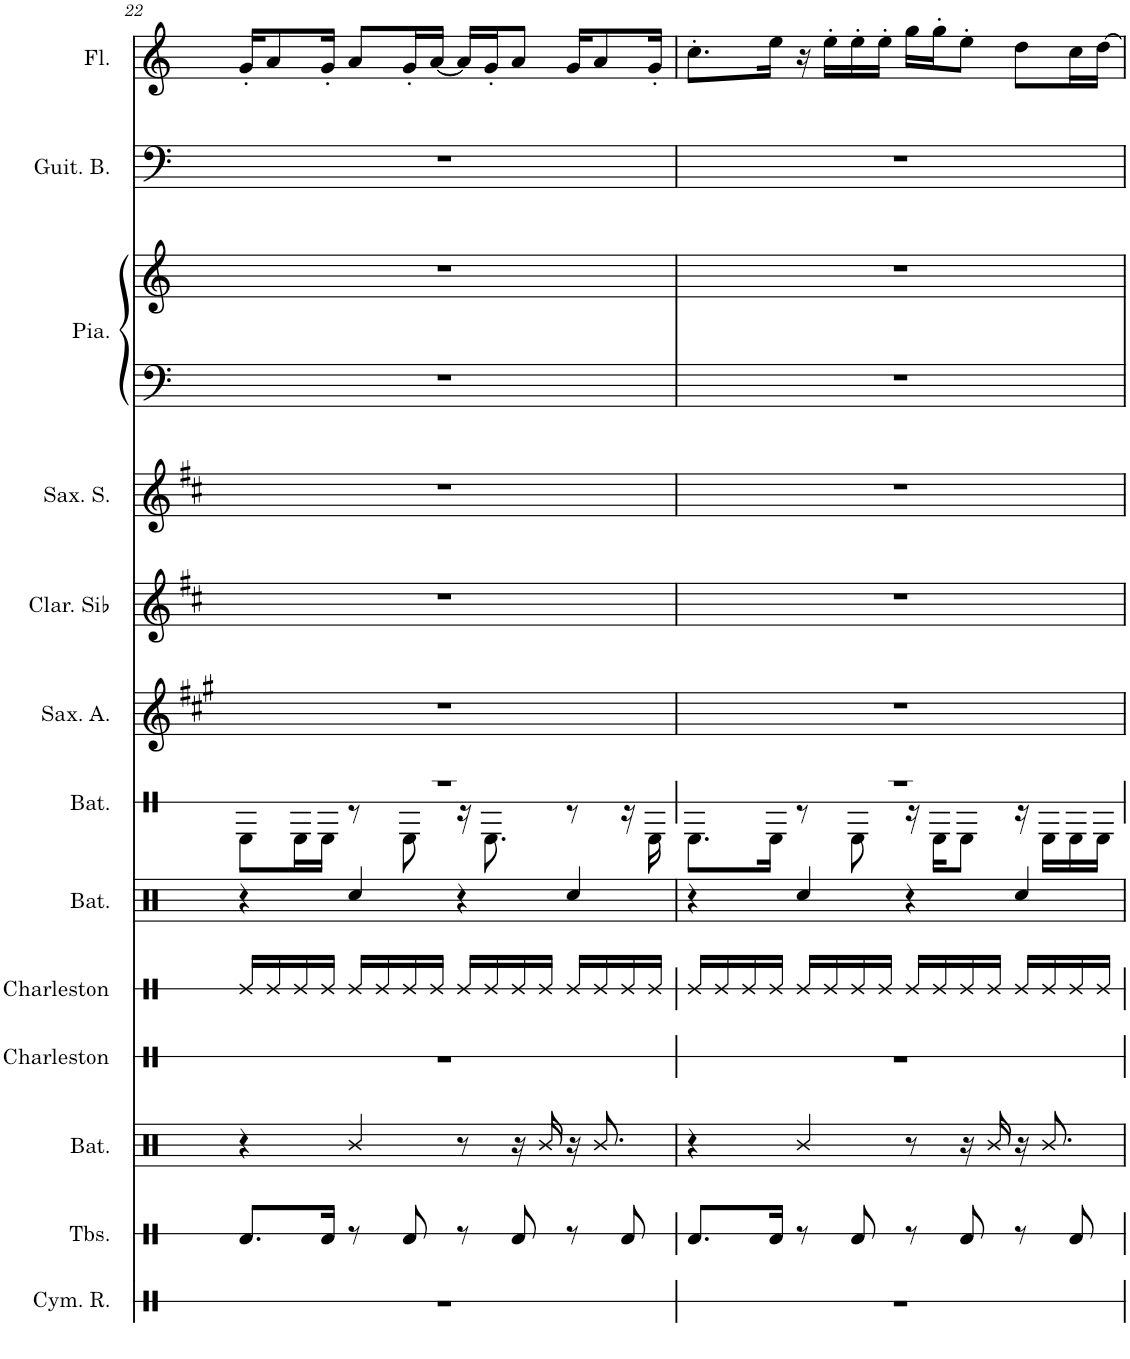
**kern	**kern	**kern	**kern	**kern	**kern	**kern	**kern	**kern	**kern	**kern	**kern	**kern	**kern
*part13	*part12	*part11	*part10	*part9	*part8	*part7	*part6	*part5	*part4	*part3	*part3	*part2	*part1
*staff14	*staff13	*staff12	*staff11	*staff10	*staff9	*staff8	*staff7	*staff6	*staff5	*staff4	*staff3	*staff2	*staff1
*I"Cymbale ride	*I"Tablas	*I"Batterie	*I"Charleston	*I"Charleston	*I"Batterie	*I"Batterie	*I"Saxophone Alto	*I"Clarinette en Sib	*I"Saxophone Soprano	*I"Piano, Acoustic Grand Piano	*	*I"Guitare Basse	*I"Flûte
*I'Cym. R.	*I'Tbs.	*I'Bat.	*I'Charleston	*I'Charleston	*I'Bat.	*I'Bat.	*I'Sax. A.	*I'Clar. Sib	*I'Sax. S.	*I'Pia.	*	*I'Guit. B.	*I'Fl.
!!LO:PB:g=z
*clefX	*clefX	*clefX	*clefX	*clefX	*clefX	*clefX	*clefG2	*clefG2	*clefG2	*clefF4	*clefG2	*clefF4	*clefG2
*	*	*	*	*	*	*	*Trd5c9	*Trd1c2	*Trd1c2	*	*	*Trd7c12	*
*k[]	*k[]	*k[]	*k[]	*k[]	*k[]	*k[]	*k[f#c#g#]	*k[f#c#]	*k[f#c#]	*k[]	*k[]	*k[]	*k[]
*M4/4	*M4/4	*M4/4	*M4/4	*M4/4	*M4/4	*M4/4	*M4/4	*M4/4	*M4/4	*M4/4	*M4/4	*M4/4	*M4/4
=22	=22	=22	=22	=22	=22	=22	=22	=22	=22	=22	=22	=22	=22
*	*	*	*	*	*	*^	*	*	*	*	*	*	*
1r	8.Rd/L	4r	1r	16Re/LL	4r	1r	8RE\L	1r	1r	1r	1r	1r	1r	16g'/KL
.	.	.	.	16Re/	.	.	.	.	.	.	.	.	.	8a/
.	.	.	.	16Re/	.	.	16RE\L	.	.	.	.	.	.	.
.	16Rd/Jk	.	.	16Re/JJ	.	.	16RE\JJ	.	.	.	.	.	.	16g'/Jk
.	8r	4R/	.	16Re/LL	4Rcc/	.	8r	.	.	.	.	.	.	8a/L
.	.	.	.	16Re/	.	.	.	.	.	.	.	.	.	.
.	8Rd/	.	.	16Re/	.	.	8RE\	.	.	.	.	.	.	16g'/L
.	.	.	.	16Re/JJ	.	.	.	.	.	.	.	.	.	[16a/JJ
.	8r	8r	.	16Re/LL	4r	.	16r	.	.	.	.	.	.	16a/LL]
.	.	.	.	16Re/	.	.	8.RE\	.	.	.	.	.	.	16g'/J
.	8Rd/	16r	.	16Re/	.	.	.	.	.	.	.	.	.	8a/J
.	.	16R/	.	16Re/JJ	.	.	.	.	.	.	.	.	.	.
.	8r	16r	.	16Re/LL	4Rcc/	.	8r	.	.	.	.	.	.	16g/KL
.	.	8.R/	.	16Re/	.	.	.	.	.	.	.	.	.	8a/
.	8Rd/	.	.	16Re/	.	.	16r	.	.	.	.	.	.	.
.	.	.	.	16Re/JJ	.	.	16RE\	.	.	.	.	.	.	16g'/Jk
=23	=23	=23	=23	=23	=23	=23	=23	=23	=23	=23	=23	=23	=23	=23
1r	8.Rd/L	4r	1r	16Re/LL	4r	1r	8.RE\L	1r	1r	1r	1r	1r	1r	8.cc'\L
.	.	.	.	16Re/	.	.	.	.	.	.	.	.	.	.
.	.	.	.	16Re/	.	.	.	.	.	.	.	.	.	.
.	16Rd/Jk	.	.	16Re/JJ	.	.	16RE\Jk	.	.	.	.	.	.	16ee\Jk
.	8r	4R/	.	16Re/LL	4Rcc/	.	8r	.	.	.	.	.	.	16r
.	.	.	.	16Re/	.	.	.	.	.	.	.	.	.	16ee'\LL
.	8Rd/	.	.	16Re/	.	.	8RE\	.	.	.	.	.	.	16ee'\
.	.	.	.	16Re/JJ	.	.	.	.	.	.	.	.	.	16ee'\JJ
.	8r	8r	.	16Re/LL	4r	.	16r	.	.	.	.	.	.	16gg\LL
.	.	.	.	16Re/	.	.	16RE\KL	.	.	.	.	.	.	16gg'\J
.	8Rd/	16r	.	16Re/	.	.	8RE\J	.	.	.	.	.	.	8ee'\J
.	.	16R/	.	16Re/JJ	.	.	.	.	.	.	.	.	.	.
.	8r	16r	.	16Re/LL	4Rcc/	.	16r	.	.	.	.	.	.	8dd\L
.	.	8.R/	.	16Re/	.	.	16RE\LL	.	.	.	.	.	.	.
.	8Rd/	.	.	16Re/	.	.	16RE\	.	.	.	.	.	.	16cc\L
.	.	.	.	16Re/JJ	.	.	16RE\JJ	.	.	.	.	.	.	[16dd\JJ
*	*	*	*	*	*	*v	*v	*	*	*	*	*	*	*
=	=	=	=	=	=	=	=	=	=	=	=	=	=
*-	*-	*-	*-	*-	*-	*-	*-	*-	*-	*-	*-	*-	*-
